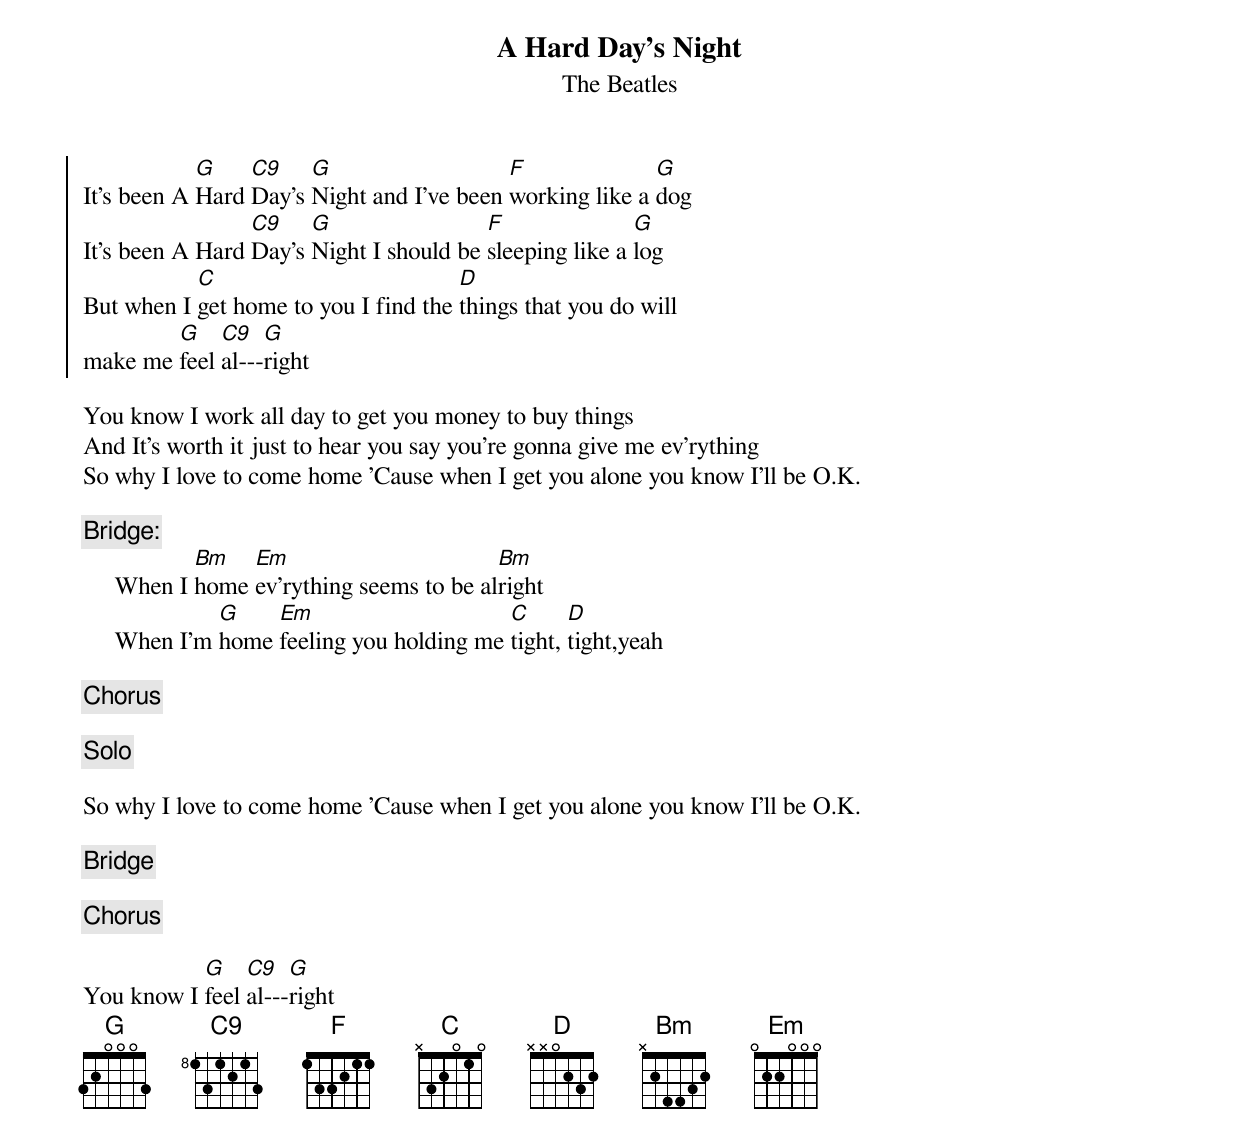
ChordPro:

{title:A Hard Day's Night}
{st:The Beatles}
{define:G  - 3 3 0 0 2 3}
{define:C9 - 3 3 0 0 3 -1}

{soc}
It's been A [G]Hard [C9]Day's [G]Night and I've been [F]working like a [G]dog
It's been A Hard [C9]Day's [G]Night I should be [F]sleeping like a [G]log
But when I [C]get home to you I find the [D]things that you do will
make me [G]feel [C9]al---[G]right
{eoc}

You know I work all day to get you money to buy things
And It's worth it just to hear you say you're gonna give me ev'rything
So why I love to come home 'Cause when I get you alone you know I'll be O.K.

{c:Bridge:}
     When I [Bm]home [Em]ev'rything seems to be al[Bm]right
     When I'm [G]home [Em]feeling you holding me [C]tight, [D]tight,yeah

{c:Chorus}

{c:Solo}

So why I love to come home 'Cause when I get you alone you know I'll be O.K.

{c:Bridge}

{c:Chorus}

You know I [G]feel [C9]al---[G]right
